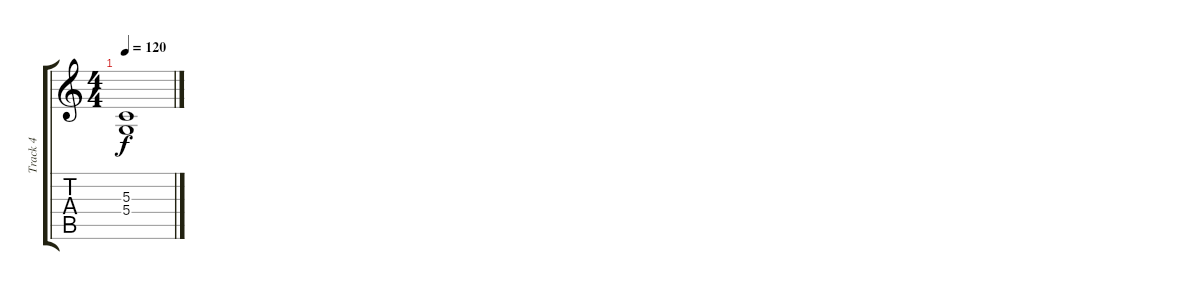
\track ("Track 4" "Track 4") {instrument gunshot}
\staff {score tabs}
\tuning (E4 B3 G3 D3 A2 E2) {hide}
\ts (4 4)
\tempo 120
\clef g2
\ks c
(5.3{t} 5.4{t}).1{dy f}
